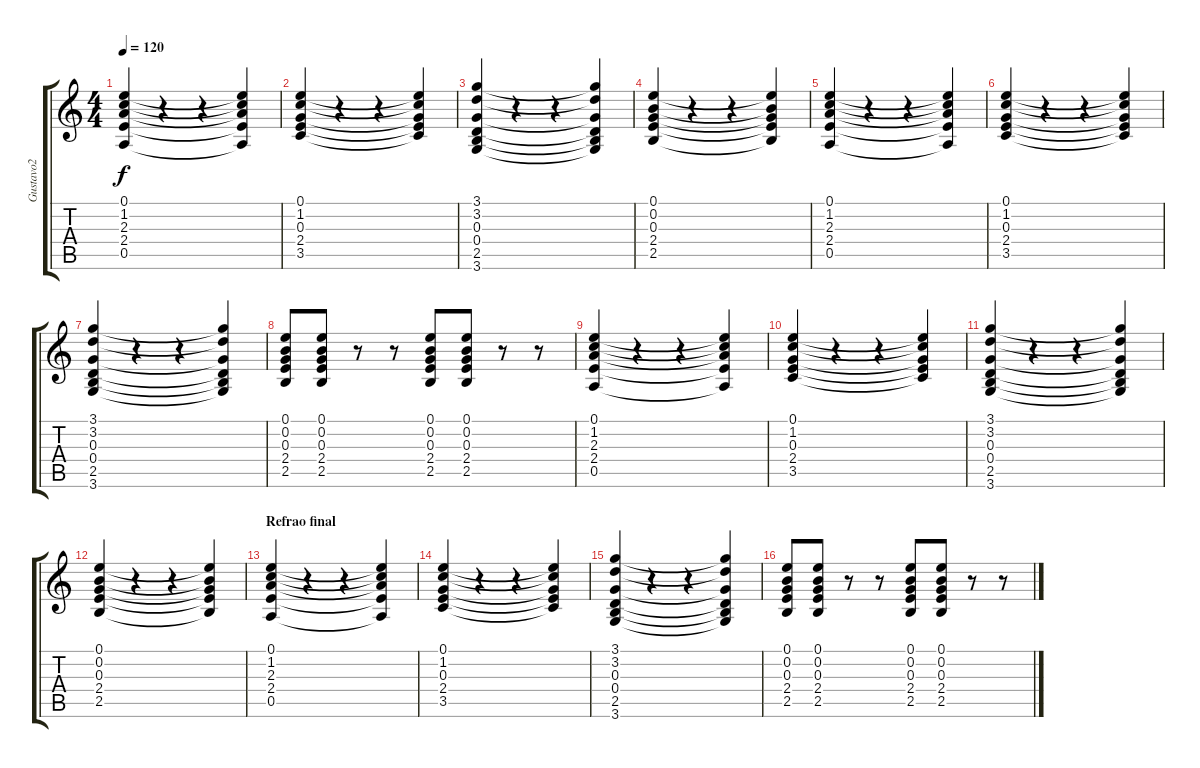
\track ("Gustavo2" "Gustavo2") {instrument overdrivenguitar}
\staff {score tabs}
\tuning (E4 B3 G3 D3 A2 E2) {hide}
\ts (4 4)
\tempo 120
\clef g2
\ks c
(0.1 1.2 2.3 2.4 0.5).4{dy f} r.4 r.4 (0.1{t} 1.2{t} 2.3{t} 2.4{t} 0.5{t}).4 |
(0.1 1.2 0.3 2.4 3.5).4 r.4 r.4 (0.1{t} 1.2{t} 0.3{t} 2.4{t} 3.5{t}).4 |
(3.1 3.2 0.3 0.4 2.5 3.6).4 r.4 r.4 (3.1{t} 3.2{t} 0.3{t} 0.4{t} 2.5{t} 3.6{t}).4 |
(0.1 0.2 0.3 2.4 2.5).4 r.4 r.4 (0.1{t} 0.2{t} 0.3{t} 2.4{t} 2.5{t}).4 |
(0.1 1.2 2.3 2.4 0.5).4 r.4 r.4 (0.1{t} 1.2{t} 2.3{t} 2.4{t} 0.5{t}).4 |
(0.1 1.2 0.3 2.4 3.5).4 r.4 r.4 (0.1{t} 1.2{t} 0.3{t} 2.4{t} 3.5{t}).4 |
(3.1 3.2 0.3 0.4 2.5 3.6).4 r.4 r.4 (3.1{t} 3.2{t} 0.3{t} 0.4{t} 2.5{t} 3.6{t}).4 |
(0.1 0.2 0.3 2.4 2.5).8 (0.1 0.2 0.3 2.4 2.5).8 r.8 r.8 (0.1 0.2 0.3 2.4 2.5).8 (0.1 0.2 0.3 2.4 2.5).8 r.8 r.8 |
(0.1 1.2 2.3 2.4 0.5).4 r.4 r.4 (0.1{t} 1.2{t} 2.3{t} 2.4{t} 0.5{t}).4 |
(0.1 1.2 0.3 2.4 3.5).4 r.4 r.4 (0.1{t} 1.2{t} 0.3{t} 2.4{t} 3.5{t}).4 |
(3.1 3.2 0.3 0.4 2.5 3.6).4 r.4 r.4 (3.1{t} 3.2{t} 0.3{t} 0.4{t} 2.5{t} 3.6{t}).4 |
(0.1 0.2 0.3 2.4 2.5).4 r.4 r.4 (0.1{t} 0.2{t} 0.3{t} 2.4{t} 2.5{t}).4 |
\section ("" "Refrao final")
(0.1 1.2 2.3 2.4 0.5).4 r.4 r.4 (0.1{t} 1.2{t} 2.3{t} 2.4{t} 0.5{t}).4 |
(0.1 1.2 0.3 2.4 3.5).4 r.4 r.4 (0.1{t} 1.2{t} 0.3{t} 2.4{t} 3.5{t}).4 |
(3.1 3.2 0.3 0.4 2.5 3.6).4 r.4 r.4 (3.1{t} 3.2{t} 0.3{t} 0.4{t} 2.5{t} 3.6{t}).4 |
(0.1 0.2 0.3 2.4 2.5).8 (0.1 0.2 0.3 2.4 2.5).8 r.8 r.8 (0.1 0.2 0.3 2.4 2.5).8 (0.1 0.2 0.3 2.4 2.5).8 r.8 r.8
